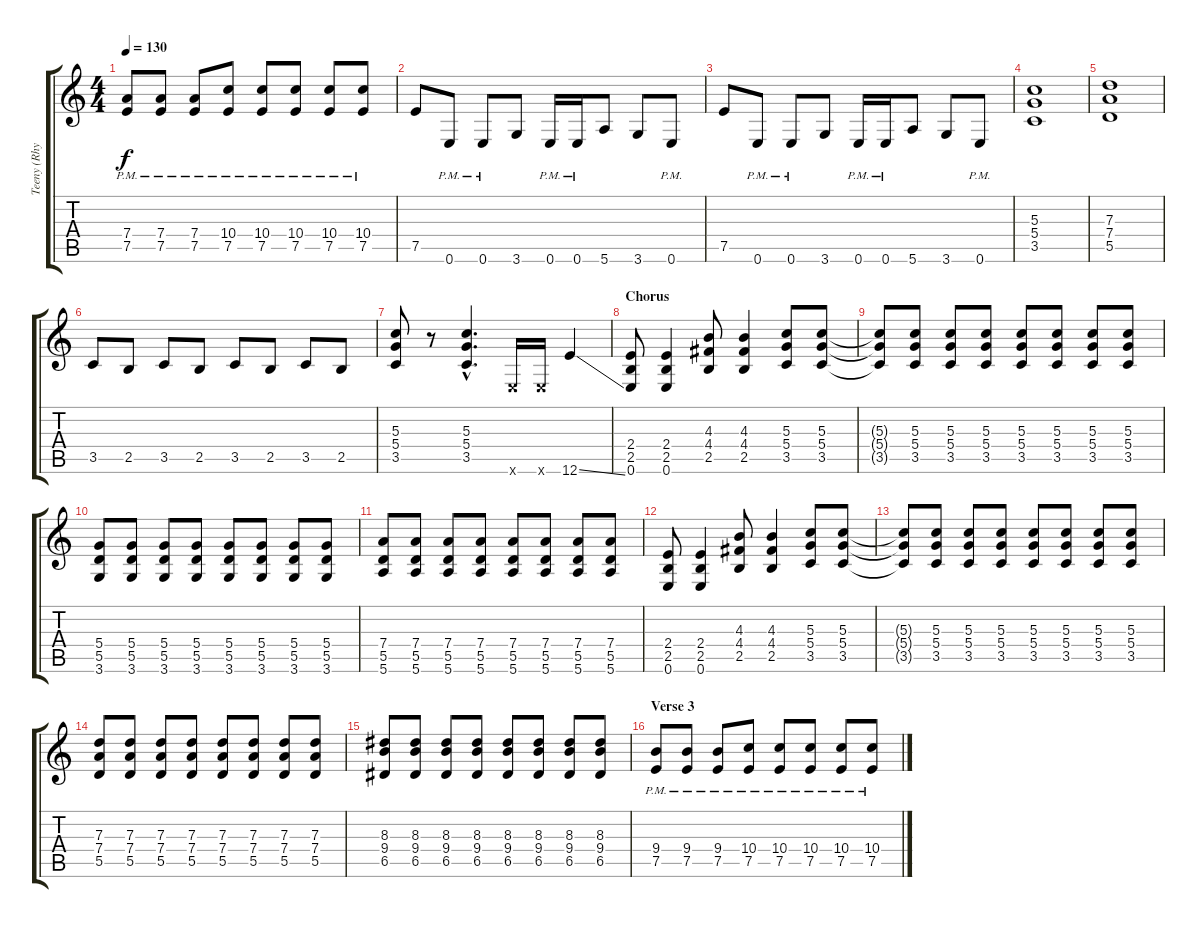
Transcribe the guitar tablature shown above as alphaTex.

\track ("Teeny (Rhythm Guitar)" "Teeny (Rhy") {instrument distortionguitar}
\staff {score tabs}
\tuning (E4 B3 G3 D3 A2 E2) {hide}
\ts (4 4)
\tempo 130
\clef g2
\ks c
(7.4{pm} 7.5{pm}).8{dy f} (7.4{pm} 7.5{pm}).8 (7.4{pm} 7.5{pm}).8 (10.4{pm} 7.5{pm}).8 (10.4{pm} 7.5{pm}).8 (10.4{pm} 7.5{pm}).8 (10.4{pm} 7.5{pm}).8 (10.4{pm} 7.5{pm}).8 |
7.5.8 0.6{pm}.8 0.6{pm}.8 3.6.8 0.6{pm}.16 0.6{pm}.16 5.6.8 3.6.8 0.6{pm}.8 |
7.5.8 0.6{pm}.8 0.6{pm}.8 3.6.8 0.6{pm}.16 0.6{pm}.16 5.6.8 3.6.8 0.6{pm}.8 |
(5.3 5.4 3.5).1 |
(7.3 7.4 5.5).1 |
3.5.8 2.5.8 3.5.8 2.5.8 3.5.8 2.5.8 3.5.8 2.5.8 |
(5.3 5.4 3.5).8 r.8 (5.3{hac} 5.4{hac} 3.5{hac}).4{d} 0.6{x}.16 0.6{x}.16 12.6{ss}.4 |
\section ("" "Chorus")
(2.4 2.5 0.6).8 (2.4 2.5 0.6).4 (4.3 4.4 2.5).8 (4.3 4.4 2.5).4 (5.3 5.4 3.5).8 (5.3 5.4 3.5).8 |
(5.3{t} 5.4{t} 3.5{t}).8 (5.3 5.4 3.5).8 (5.3 5.4 3.5).8 (5.3 5.4 3.5).8 (5.3 5.4 3.5).8 (5.3 5.4 3.5).8 (5.3 5.4 3.5).8 (5.3 5.4 3.5).8 |
(5.4 5.5 3.6).8 (5.4 5.5 3.6).8 (5.4 5.5 3.6).8 (5.4 5.5 3.6).8 (5.4 5.5 3.6).8 (5.4 5.5 3.6).8 (5.4 5.5 3.6).8 (5.4 5.5 3.6).8 |
(7.4 5.5 5.6).8 (7.4 5.5 5.6).8 (7.4 5.5 5.6).8 (7.4 5.5 5.6).8 (7.4 5.5 5.6).8 (7.4 5.5 5.6).8 (7.4 5.5 5.6).8 (7.4 5.5 5.6).8 |
(2.4 2.5 0.6).8 (2.4 2.5 0.6).4 (4.3 4.4 2.5).8 (4.3 4.4 2.5).4 (5.3 5.4 3.5).8 (5.3 5.4 3.5).8 |
(5.3{t} 5.4{t} 3.5{t}).8 (5.3 5.4 3.5).8 (5.3 5.4 3.5).8 (5.3 5.4 3.5).8 (5.3 5.4 3.5).8 (5.3 5.4 3.5).8 (5.3 5.4 3.5).8 (5.3 5.4 3.5).8 |
(7.3 7.4 5.5).8 (7.3 7.4 5.5).8 (7.3 7.4 5.5).8 (7.3 7.4 5.5).8 (7.3 7.4 5.5).8 (7.3 7.4 5.5).8 (7.3 7.4 5.5).8 (7.3 7.4 5.5).8 |
(8.3 9.4 6.5).8 (8.3 9.4 6.5).8 (8.3 9.4 6.5).8 (8.3 9.4 6.5).8 (8.3 9.4 6.5).8 (8.3 9.4 6.5).8 (8.3 9.4 6.5).8 (8.3 9.4 6.5).8 |
\section ("" "Verse 3")
(9.4{pm} 7.5{pm}).8 (9.4{pm} 7.5{pm}).8 (9.4{pm} 7.5{pm}).8 (10.4{pm} 7.5{pm}).8 (10.4{pm} 7.5{pm}).8 (10.4{pm} 7.5{pm}).8 (10.4{pm} 7.5{pm}).8 (10.4{pm} 7.5{pm}).8
